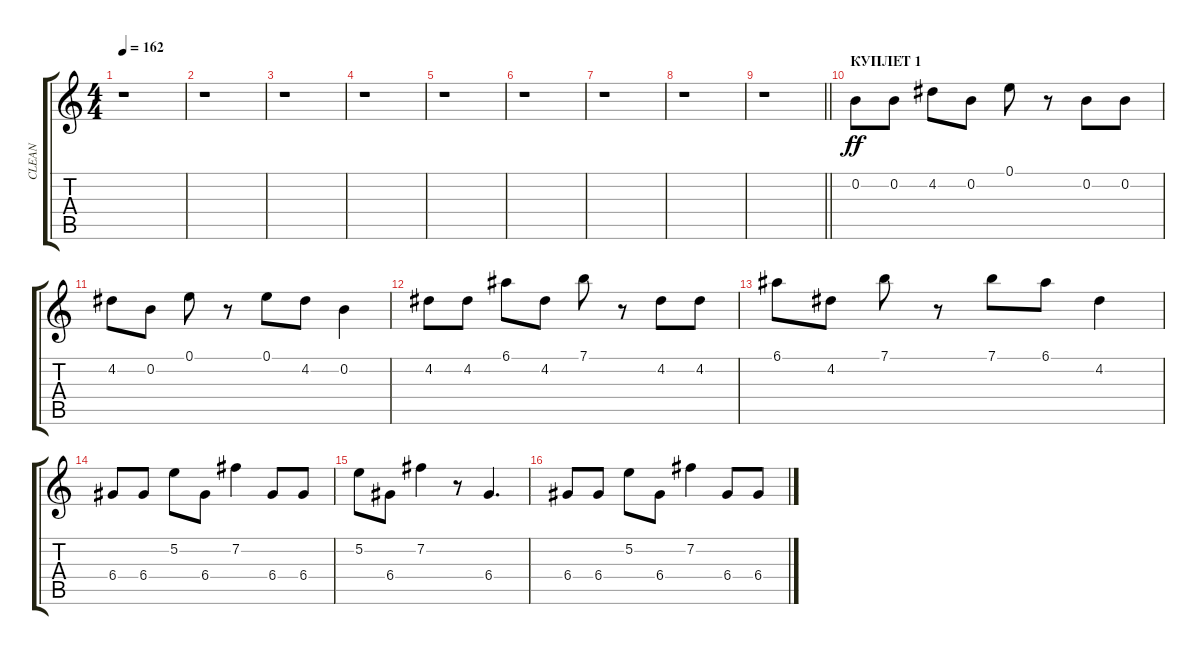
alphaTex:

\track ("CLEAN" "CLEAN") {instrument electricguitarclean}
\staff {score tabs}
\tuning (E4 B3 G3 D3 A2 E2) {hide}
\ts (4 4)
\tempo 162
\clef g2
\ks c
r.1{dy f} |
r.1 |
r.1 |
r.1 |
r.1 |
r.1 |
r.1 |
r.1 |
\barLineRight lightlight
r.1 |
\section ("" "КУПЛЕТ 1")
0.2.8{dy ff} 0.2.8 4.2.8 0.2.8 0.1.8 r.8 0.2.8 0.2.8 |
4.2.8 0.2.8 0.1.8 r.8 0.1.8 4.2.8 0.2.4 |
4.2.8 4.2.8 6.1.8 4.2.8 7.1.8 r.8 4.2.8 4.2.8 |
6.1.8 4.2.8 7.1.8 r.8 7.1.8 6.1.8 4.2.4 |
6.4.8 6.4.8 5.2.8 6.4.8 7.2.4 6.4.8 6.4.8 |
5.2.8 6.4.8 7.2.4 r.8 6.4.4{d} |
6.4.8 6.4.8 5.2.8 6.4.8 7.2.4 6.4.8 6.4.8
